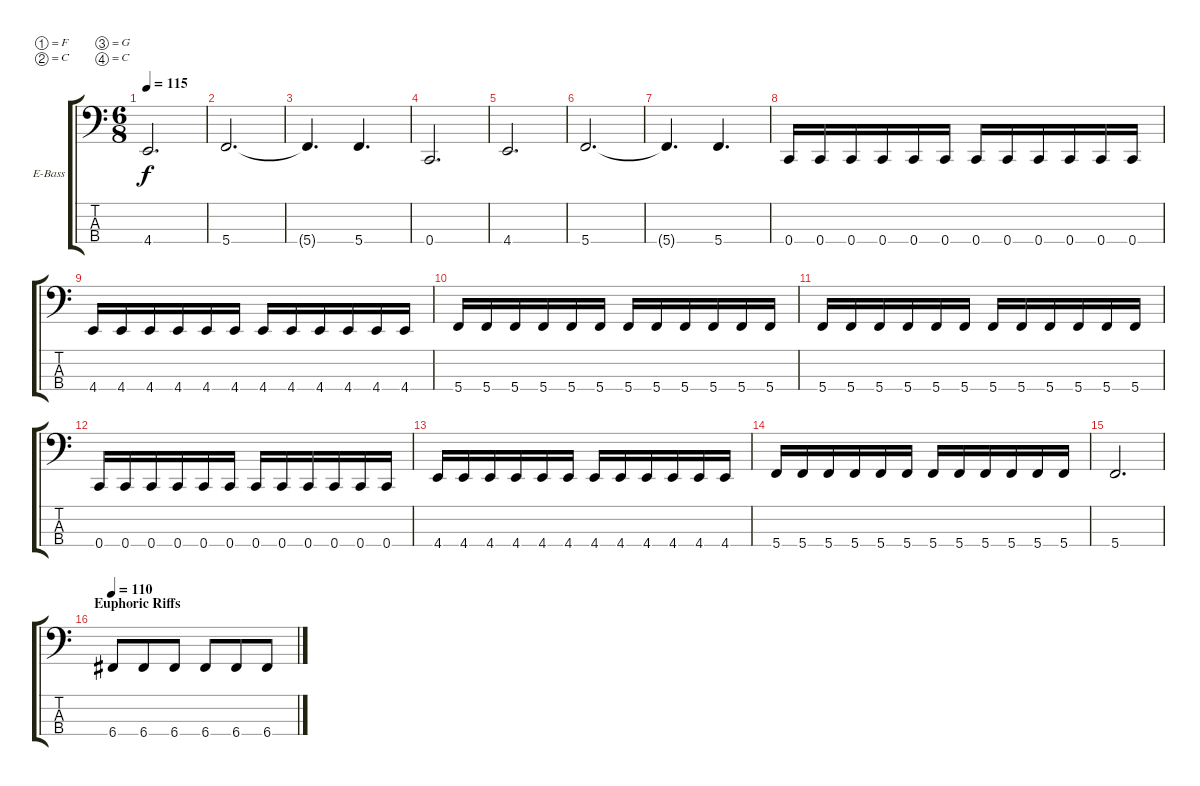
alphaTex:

\bracketExtendMode groupsimilarinstruments
\firstSystemTrackNameOrientation horizontal
\otherSystemsTrackNameOrientation horizontal
\track ("Electric Bass" "E-Bass") {instrument electricbassfinger}
\staff {score tabs}
\tuning (F2 C2 G1 C1)
\ts (6 8)
\tempo 115
\clef f4
\ks c
4.4.2{d dy f} |
5.4.2{d} |
5.4{t}.4{d} 5.4.4{d} |
0.4.2{d} |
4.4.2{d} |
5.4.2{d} |
5.4{t}.4{d} 5.4.4{d} |
0.4.16 0.4.16 0.4.16 0.4.16 0.4.16 0.4.16 0.4.16 0.4.16 0.4.16 0.4.16 0.4.16 0.4.16 |
4.4.16 4.4.16 4.4.16 4.4.16 4.4.16 4.4.16 4.4.16 4.4.16 4.4.16 4.4.16 4.4.16 4.4.16 |
5.4.16 5.4.16 5.4.16 5.4.16 5.4.16 5.4.16 5.4.16 5.4.16 5.4.16 5.4.16 5.4.16 5.4.16 |
5.4.16 5.4.16 5.4.16 5.4.16 5.4.16 5.4.16 5.4.16 5.4.16 5.4.16 5.4.16 5.4.16 5.4.16 |
0.4.16 0.4.16 0.4.16 0.4.16 0.4.16 0.4.16 0.4.16 0.4.16 0.4.16 0.4.16 0.4.16 0.4.16 |
4.4.16 4.4.16 4.4.16 4.4.16 4.4.16 4.4.16 4.4.16 4.4.16 4.4.16 4.4.16 4.4.16 4.4.16 |
5.4.16 5.4.16 5.4.16 5.4.16 5.4.16 5.4.16 5.4.16 5.4.16 5.4.16 5.4.16 5.4.16 5.4.16 |
5.4.2{d} |
\section ("" "Euphoric Riffs")
\tempo 110
6.4.8 6.4.8 6.4.8 6.4.8 6.4.8 6.4.8
